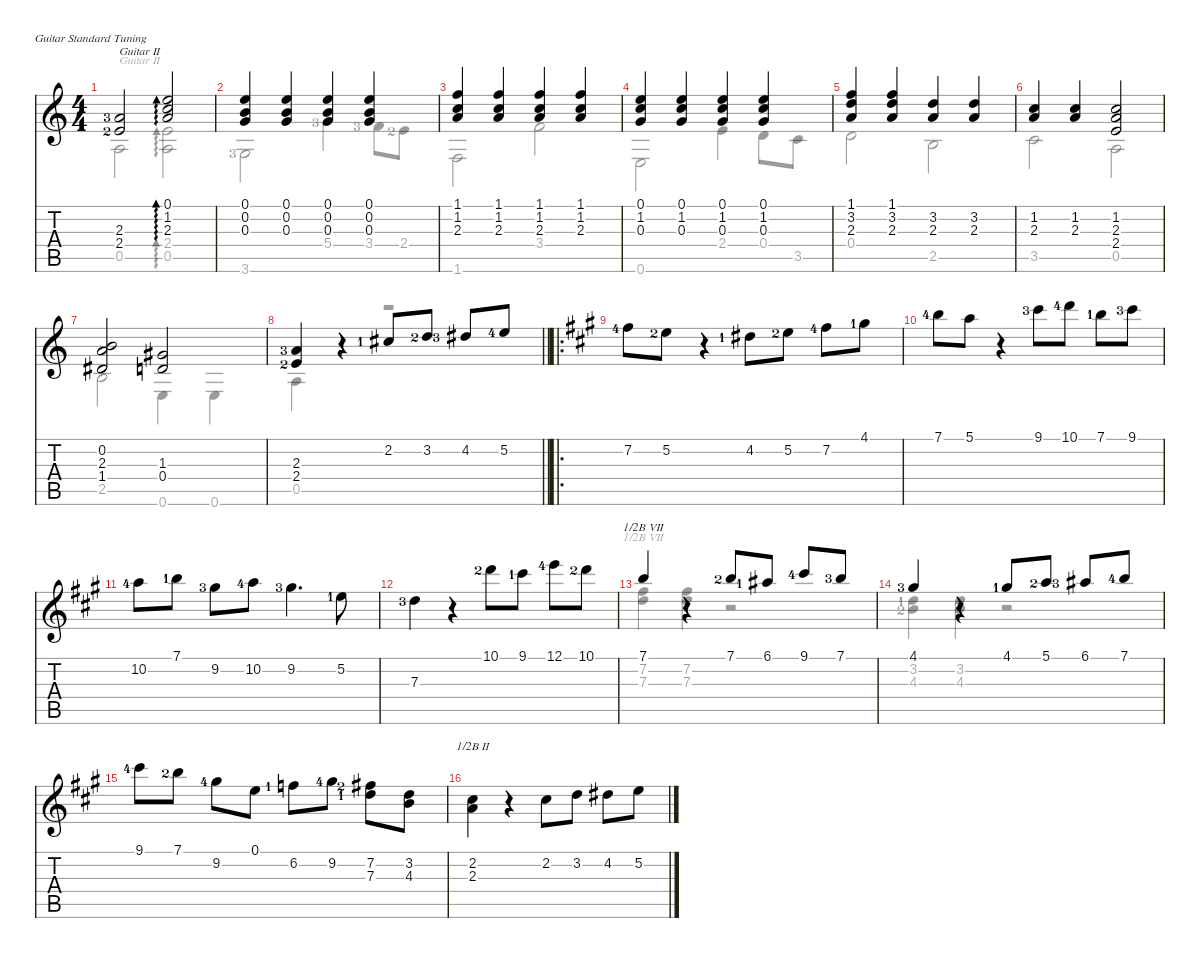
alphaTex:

\defaultSystemsLayout 4
\hideDynamics
\bracketExtendMode nobrackets
\singleTrackTrackNamePolicy hidden
\multiTrackTrackNamePolicy hidden
\firstSystemTrackNameMode fullname
\firstSystemTrackNameOrientation horizontal
\otherSystemsTrackNameOrientation horizontal
\track ("2nd Guitar" "N-Gt") {instrument acousticguitarnylon}
\staff {score tabs}
\tuning (E4 B3 G3 D3 A2 E2)
\voice
\ts (4 4)
\tempo (120 hide)
\clef g2
\scale
0.464174
\ks aminor
(2.4{lf 3} 2.3{lf 4}).2{txt "Guitar II" dy mf instrument acousticguitarnylon} (0.1 1.2 2.3).2{ad 0} |
\scale
0.267913 (0.1 0.2 0.3).4 (0.3 0.2 0.1).4 (0.1 0.2 0.3).4 (0.3 0.2 0.1).4 |
\scale
0.267913 (1.1 1.2 2.3).4 (2.3 1.2 1.1).4 (1.1 1.2 2.3).4 (2.3 1.2 1.1).4 |
(0.1 1.2 0.3).4 (0.1 1.2 0.3).4 (0.1 1.2 0.3).4 (0.1 1.2 0.3).4 |
(1.1 3.2 2.3).4 (2.3 3.2 1.1).4 (3.2 2.3).4 (2.3 3.2).4 |
(2.3 1.2).4 (1.2 2.3).4 (1.2 2.3 2.4).2 |
(0.2 2.3 1.4).2 (0.4 1.3).2 |
\barLineRight lightlight
(2.3{lf 4} 2.4{lf 3}).4 r.4 2.2{lf 2}.8 3.2{lf 3}.8 4.2{lf 4}.8 5.2{lf 5}.8 |
\ro
\ks a
7.2{lf 5}.8 5.2{lf 3}.8 r.4 4.2{lf 2}.8 5.2{lf 3}.8 7.2{lf 5}.8 4.1{lf 2}.8 |
7.1{lf 5}.8 5.1.8 r.4 9.1{lf 4}.8 10.1{lf 5}.8 7.1{lf 2}.8 9.1{lf 4}.8 |
10.2{lf 5}.8 7.1{lf 2}.8 9.2{lf 4}.8 10.2{lf 5}.8 9.2{lf 4}.4{d} 5.2{lf 2}.8 |
7.3{lf 4}.4 r.4 10.1{lf 3}.8 9.1{lf 2}.8 12.1{lf 5}.8 10.1{lf 3}.8 |
7.1.4{barre (7 half)} r.4 7.1{lf 3}.8 6.1{lf 2}.8 9.1{lf 5}.8 7.1{lf 4}.8 |
4.1{lf 4}.4 r.4 4.1{lf 2}.8 5.1{lf 3}.8 6.1{lf 4}.8 7.1{lf 5}.8 |
9.1{lf 5}.8 7.1{lf 3}.8 9.2{lf 5}.8 0.1.8 6.2{lf 2}.8 9.2{lf 5}.8 (7.2{lf 3} 7.3{lf 2}).8 (3.2 4.3).8 |
(2.2 2.3).4{barre (2 half)} r.4 2.2.8 3.2.8 4.2.8 5.2.8
\voice
\clef g2
\ottava regular
\simile none
\scale
0.464174
\ks aminor
0.5.2{txt "Guitar II" dy mf} (0.5 2.4).2{ad 0} |
\scale
0.267913 3.6{lf 4}.2 5.4{lf 4}.4 3.4{lf 4}.8 2.4{lf 3}.8 |
\scale
0.267913 1.6.2 3.4.2 |
0.6.2 2.4.4 0.4.8 3.5.8 |
0.4.2 2.5.2 |
3.5.2 0.5.2 |
2.5.2 0.6.4 0.6.4 |
\barLineRight lightlight
0.5.4 r.4 r.2 |
\ks a
|
|
|
|
(7.3 7.2).4{barre (7 half)} (7.2 7.3).4 r.2 |
(3.2{lf 2} 4.3{lf 3}).4 (4.3 3.2).4 r.2 |
|
